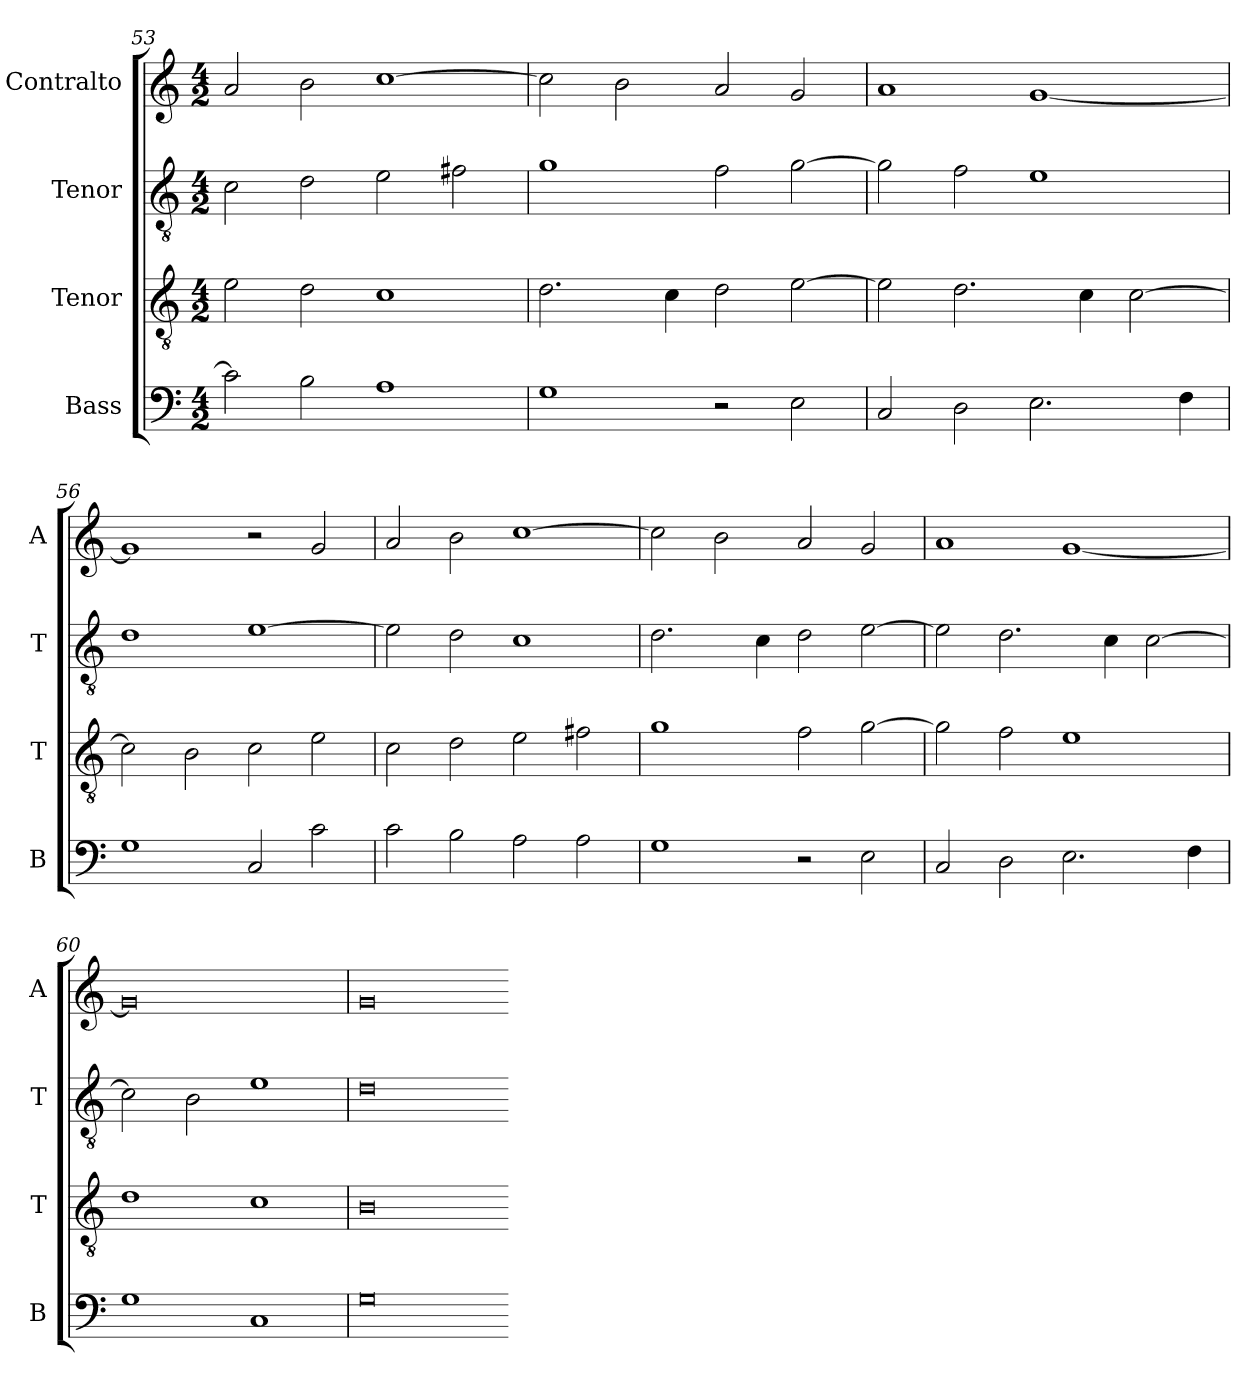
**kern	**kern	**kern	**kern
*part4	*part3	*part2	*part1
*staff4	*staff3	*staff2	*staff1
*I"Bass	*I"Tenor	*I"Tenor	*I"Contralto
*I'B	*I'T	*I'T	*I'A
*clefF4	*clefGv2	*clefGv2	*clefG2
*k[]	*k[]	*k[]	*k[]
*G:mix	*G:mix	*G:mix	*G:mix
*M4/2	*M4/2	*M4/2	*M4/2
=53	=53	=53	=53
2c]	2e	2c	2a
2B	2d	2d	2b
1A	1c	2e	[1cc
.	.	2f#X	.
=54	=54	=54	=54
1G	2.d	1g	2cc]
.	.	.	2b
.	4c	.	.
2r	2d	2f	2a
2E	[2e	[2g	2g
=55	=55	=55	=55
2C	2e]	2g]	1a
2D	2.d	2f	.
2.E	.	1e	[1g
.	4c	.	.
.	[2c	.	.
4F	.	.	.
=56	=56	=56	=56
1G	2c]	1d	1g]
.	2B	.	.
2C	2c	[1e	2r
2c	2e	.	2g
=57	=57	=57	=57
2c	2c	2e]	2a
2B	2d	2d	2b
2A	2e	1c	[1cc
2A	2f#X	.	.
=58	=58	=58	=58
1G	1g	2.d	2cc]
.	.	.	2b
.	.	4c	.
2r	2f	2d	2a
2E	[2g	[2e	2g
=59	=59	=59	=59
2C	2g]	2e]	1a
2D	2f	2.d	.
2.E	1e	.	[1g
.	.	4c	.
.	.	[2c	.
4F	.	.	.
=60	=60	=60	=60
1G	1d	2c]	0g]
.	.	2B	.
1C	1c	1e	.
=61	=61	=61	=61
0G	0B	0d	0g
=-	=-	=-	=-
*-	*-	*-	*-
